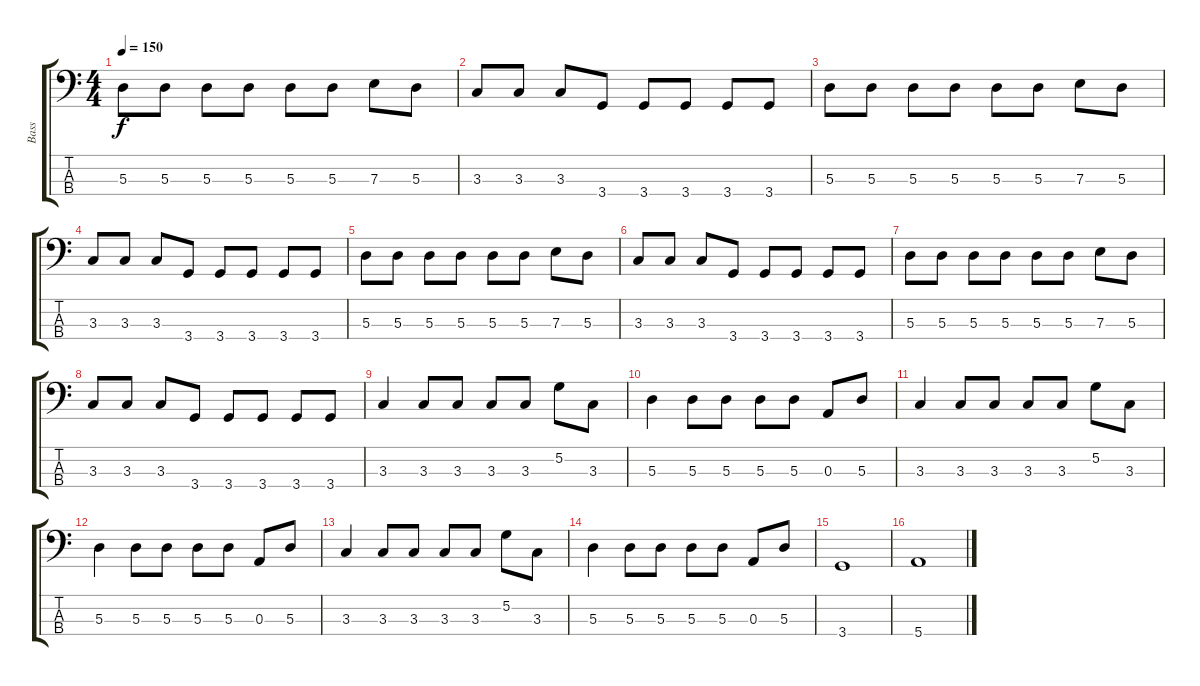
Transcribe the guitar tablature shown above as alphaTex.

\track ("Bass" "Bass") {instrument electricbassfinger}
\staff {score tabs}
\tuning (G2 D2 A1 E1) {hide}
\ts (4 4)
\tempo 150
\clef f4
\ks c
5.3.8{dy f} 5.3.8 5.3.8 5.3.8 5.3.8 5.3.8 7.3.8 5.3.8 |
3.3.8 3.3.8 3.3.8 3.4.8 3.4.8 3.4.8 3.4.8 3.4.8 |
5.3.8 5.3.8 5.3.8 5.3.8 5.3.8 5.3.8 7.3.8 5.3.8 |
3.3.8 3.3.8 3.3.8 3.4.8 3.4.8 3.4.8 3.4.8 3.4.8 |
5.3.8 5.3.8 5.3.8 5.3.8 5.3.8 5.3.8 7.3.8 5.3.8 |
3.3.8 3.3.8 3.3.8 3.4.8 3.4.8 3.4.8 3.4.8 3.4.8 |
5.3.8 5.3.8 5.3.8 5.3.8 5.3.8 5.3.8 7.3.8 5.3.8 |
3.3.8 3.3.8 3.3.8 3.4.8 3.4.8 3.4.8 3.4.8 3.4.8 |
3.3.4 3.3.8 3.3.8 3.3.8 3.3.8 5.2.8 3.3.8 |
5.3.4 5.3.8 5.3.8 5.3.8 5.3.8 0.3.8 5.3.8 |
3.3.4 3.3.8 3.3.8 3.3.8 3.3.8 5.2.8 3.3.8 |
5.3.4 5.3.8 5.3.8 5.3.8 5.3.8 0.3.8 5.3.8 |
3.3.4 3.3.8 3.3.8 3.3.8 3.3.8 5.2.8 3.3.8 |
5.3.4 5.3.8 5.3.8 5.3.8 5.3.8 0.3.8 5.3.8 |
3.4.1 |
5.4.1
